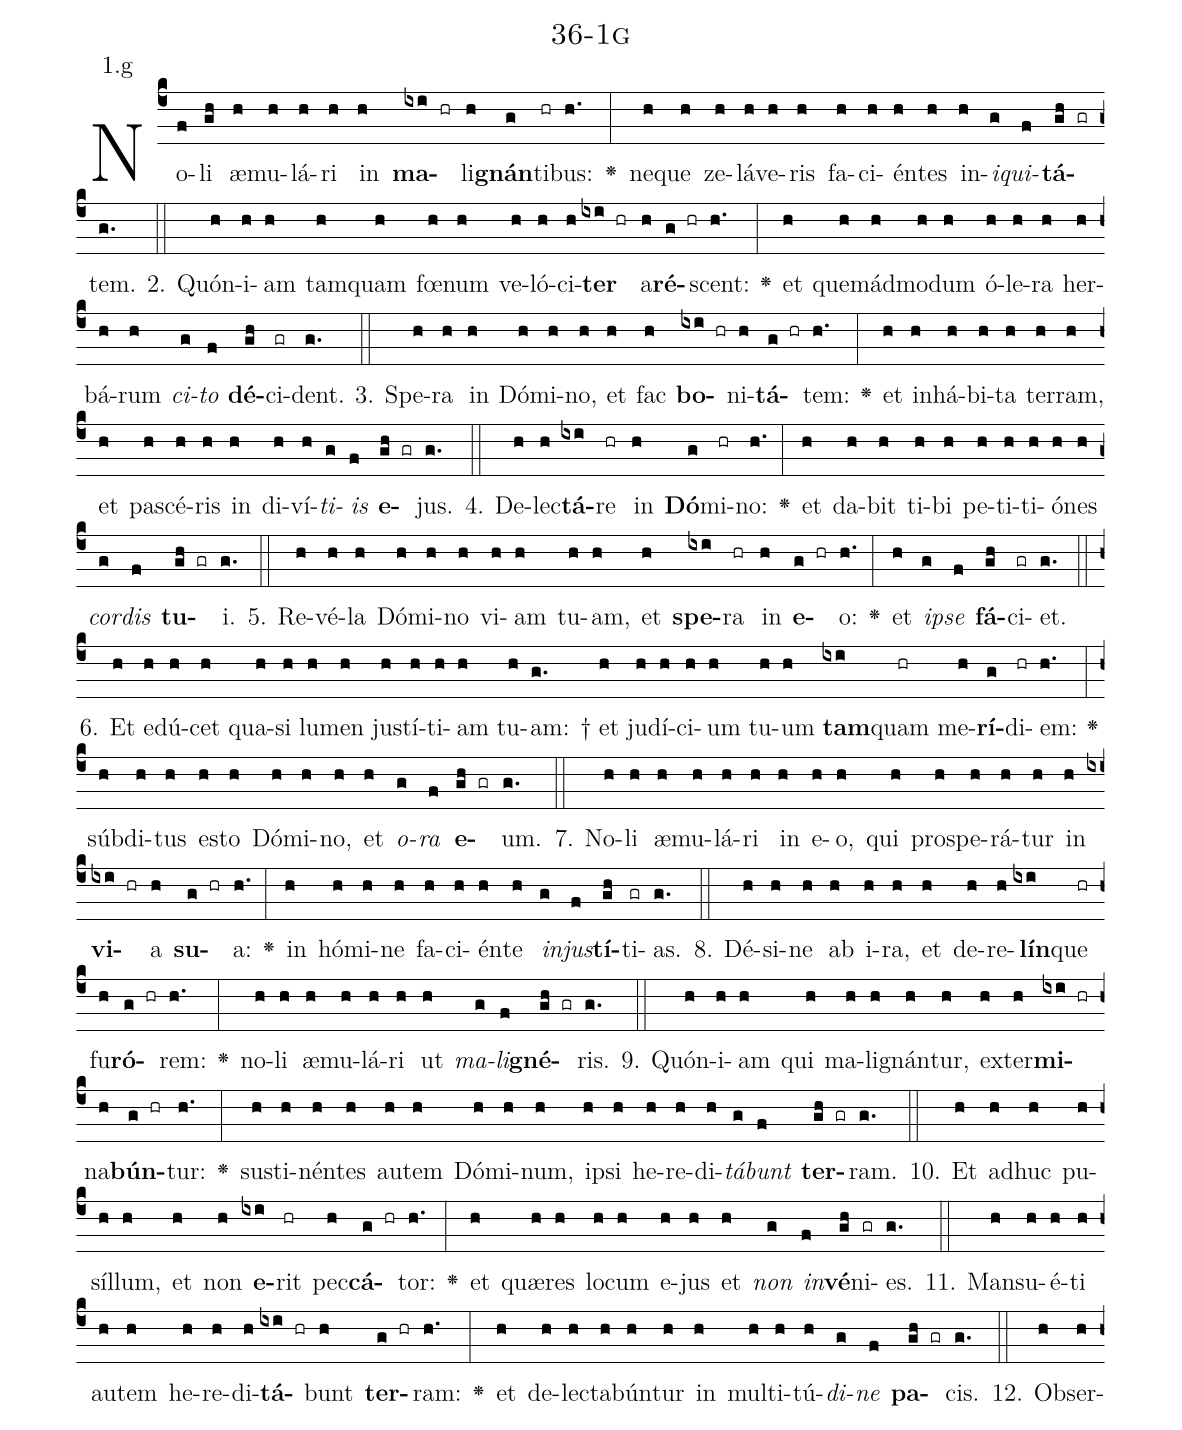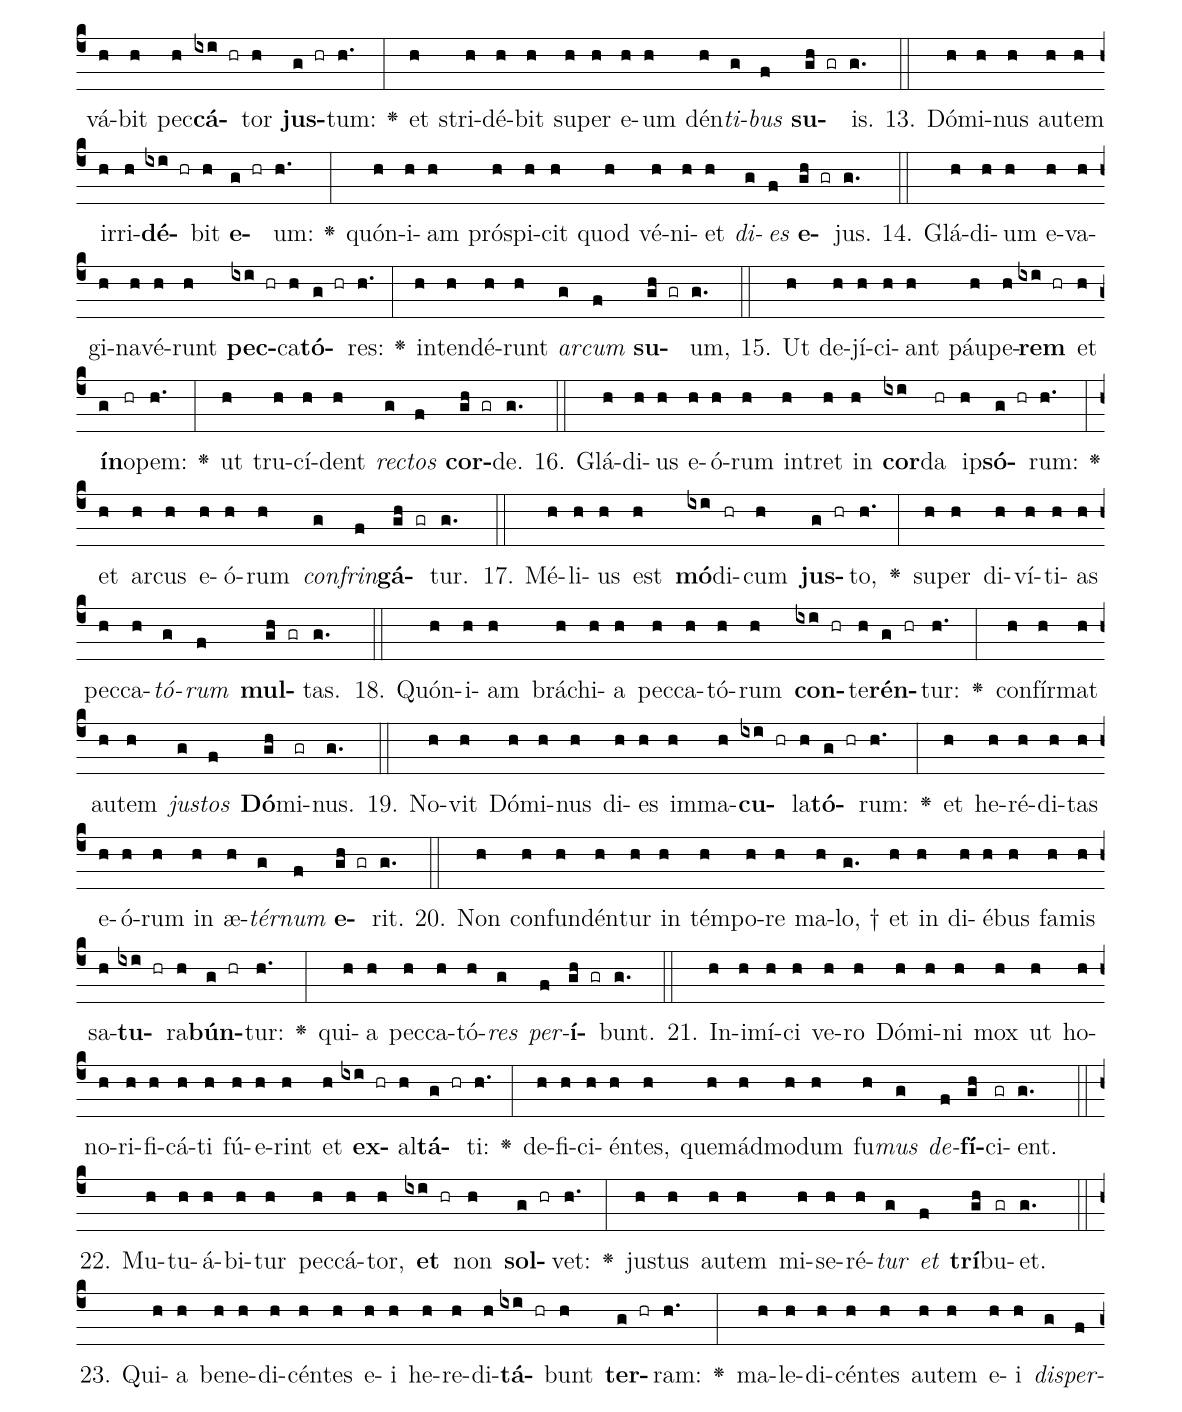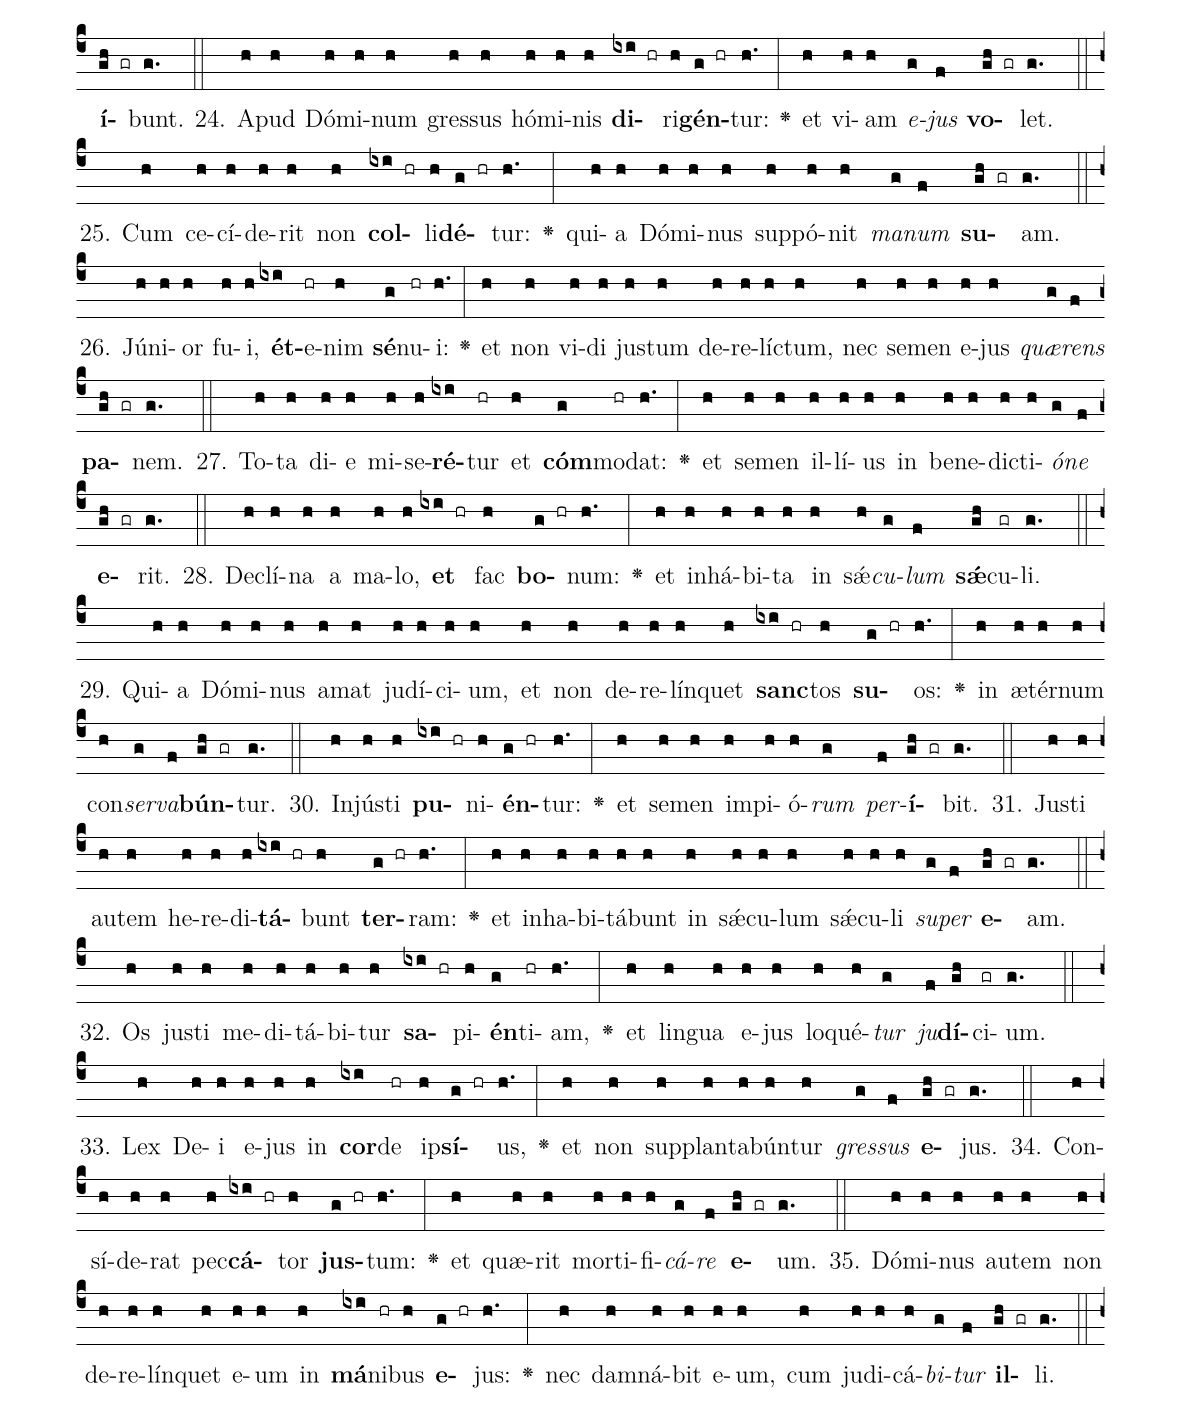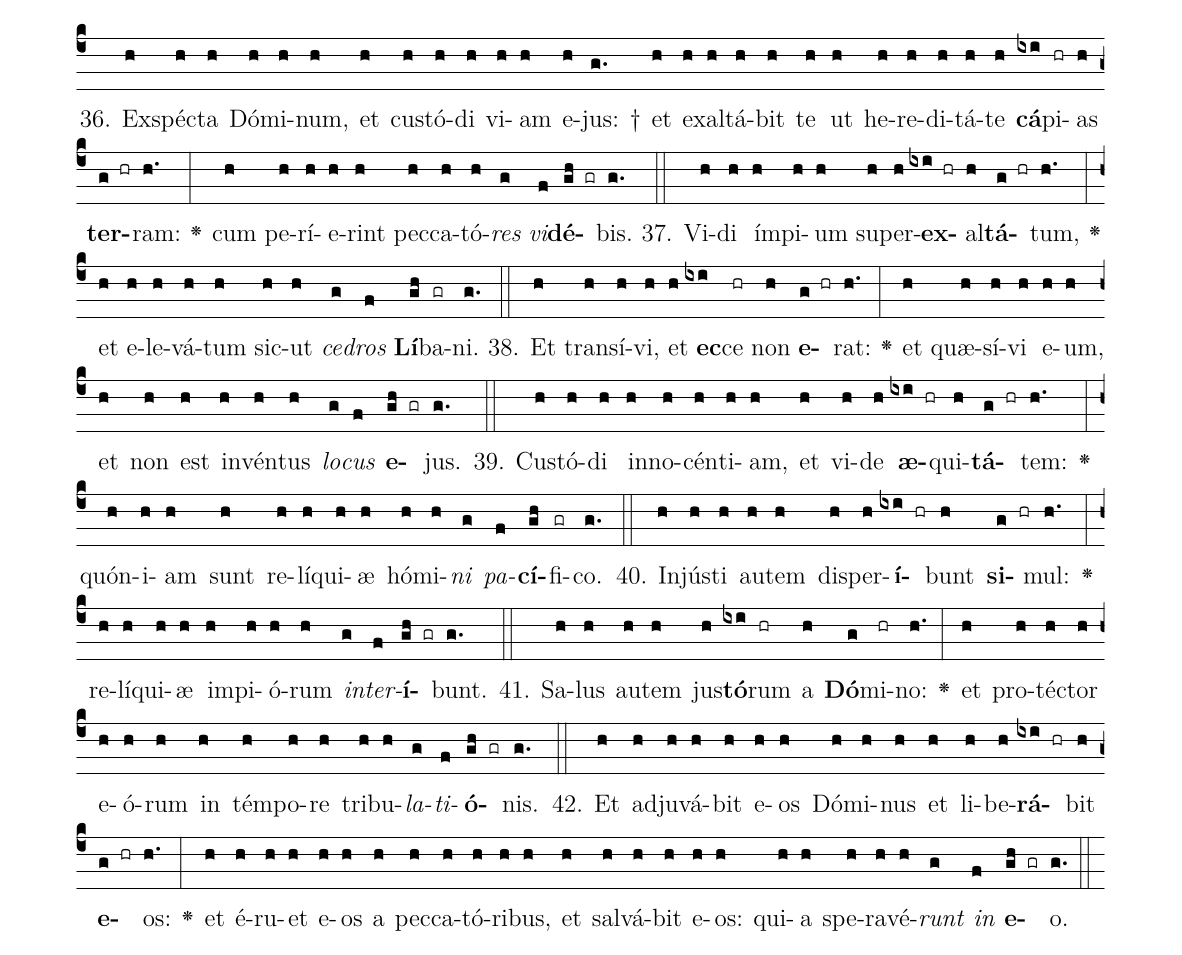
name: 36-1g;
annotation: 1.g;
%%
(c4)No(f)li(gh) æ(h)mu(h)lá(h)ri(h) in(h) <b>ma</b>(ixi hr)li(h)<b>gnán</b>(g)ti(hr)bus:(h.) <v>\greheightstar</v>(:) ne(h)que(h) ze(h)lá(h)ve(h)ris(h) fa(h)ci(h)én(h)tes(h) in(h)<i>i</i>(g)<i>qui</i>(f)<b>tá</b>(gh gr)tem.(g.) (::)
2. Quón(h)i(h)am(h) tam(h)quam(h) fœ(h)num(h) ve(h)ló(h)ci(h)<b>ter</b>(ixi hr) a(h)<b>ré</b>(g hr)scent:(h.) <v>\greheightstar</v>(:) et(h) quem(h)ád(h)mo(h)dum(h) ó(h)le(h)ra(h) her(h)bá(h)rum(h) <i>ci</i>(g)<i>to</i>(f) <b>dé</b>(gh)ci(gr)dent.(g.) (::)
3. Spe(h)ra(h) in(h) Dó(h)mi(h)no,(h) et(h) fac(h) <b>bo</b>(ixi hr)ni(h)<b>tá</b>(g hr)tem:(h.) <v>\greheightstar</v>(:) et(h) in(h)há(h)bi(h)ta(h) ter(h)ram,(h) et(h) pa(h)scé(h)ris(h) in(h) di(h)ví(h)<i>ti</i>(g)<i>is</i>(f) <b>e</b>(gh gr)jus.(g.) (::)
4. De(h)lec(h)<b>tá</b>(ixi)re(hr) in(h) <b>Dó</b>(g)mi(hr)no:(h.) <v>\greheightstar</v>(:) et(h) da(h)bit(h) ti(h)bi(h) pe(h)ti(h)ti(h)ó(h)nes(h) <i>cor</i>(g)<i>dis</i>(f) <b>tu</b>(gh gr)i.(g.) (::)
5. Re(h)vé(h)la(h) Dó(h)mi(h)no(h) vi(h)am(h) tu(h)am,(h) et(h) <b>spe</b>(ixi)ra(hr) in(h) <b>e</b>(g hr)o:(h.) <v>\greheightstar</v>(:) et(h) <i>ip</i>(g)<i>se</i>(f) <b>fá</b>(gh)ci(gr)et.(g.) (::)
6. Et(h) e(h)dú(h)cet(h) qua(h)si(h) lu(h)men(h) jus(h)tí(h)ti(h)am(h) tu(h)am: †(g.) et(h) ju(h)dí(h)ci(h)um(h) tu(h)um(h) <b>tam</b>(ixi)quam(hr) me(h)<b>rí</b>(g)di(hr)em:(h.) <v>\greheightstar</v>(:) súb(h)di(h)tus(h) es(h)to(h) Dó(h)mi(h)no,(h) et(h) <i>o</i>(g)<i>ra</i>(f) <b>e</b>(gh gr)um.(g.) (::)
7. No(h)li(h) æ(h)mu(h)lá(h)ri(h) in(h) e(h)o,(h) qui(h) pro(h)spe(h)rá(h)tur(h) in(h) <b>vi</b>(ixi hr)a(h) <b>su</b>(g hr)a:(h.) <v>\greheightstar</v>(:) in(h) hó(h)mi(h)ne(h) fa(h)ci(h)én(h)te(h) <i>in</i>(g)<i>jus</i>(f)<b>tí</b>(gh)ti(gr)as.(g.) (::)
8. Dé(h)si(h)ne(h) ab(h) i(h)ra,(h) et(h) de(h)re(h)<b>lín</b>(ixi)que(hr) fu(h)<b>ró</b>(g hr)rem:(h.) <v>\greheightstar</v>(:) no(h)li(h) æ(h)mu(h)lá(h)ri(h) ut(h) <i>ma</i>(g)<i>li</i>(f)<b>gné</b>(gh gr)ris.(g.) (::)
9. Quón(h)i(h)am(h) qui(h) ma(h)li(h)gnán(h)tur,(h) ex(h)ter(h)<b>mi</b>(ixi hr)na(h)<b>bún</b>(g hr)tur:(h.) <v>\greheightstar</v>(:) sus(h)ti(h)nén(h)tes(h) au(h)tem(h) Dó(h)mi(h)num,(h) ip(h)si(h) he(h)re(h)di(h)<i>tá</i>(g)<i>bunt</i>(f) <b>ter</b>(gh gr)ram.(g.) (::)
10. Et(h) ad(h)huc(h) pu(h)síl(h)lum,(h) et(h) non(h) <b>e</b>(ixi)rit(hr) pec(h)<b>cá</b>(g hr)tor:(h.) <v>\greheightstar</v>(:) et(h) quæ(h)res(h) lo(h)cum(h) e(h)jus(h) et(h) <i>non</i>(g) <i>in</i>(f)<b>vé</b>(gh)ni(gr)es.(g.) (::)
11. Man(h)su(h)é(h)ti(h) au(h)tem(h) he(h)re(h)di(h)<b>tá</b>(ixi hr)bunt(h) <b>ter</b>(g hr)ram:(h.) <v>\greheightstar</v>(:) et(h) de(h)lec(h)ta(h)bún(h)tur(h) in(h) mul(h)ti(h)tú(h)<i>di</i>(g)<i>ne</i>(f) <b>pa</b>(gh gr)cis.(g.) (::)
12. Ob(h)ser(h)vá(h)bit(h) pec(h)<b>cá</b>(ixi hr)tor(h) <b>jus</b>(g hr)tum:(h.) <v>\greheightstar</v>(:) et(h) stri(h)dé(h)bit(h) su(h)per(h) e(h)um(h) dén(h)<i>ti</i>(g)<i>bus</i>(f) <b>su</b>(gh gr)is.(g.) (::)
13. Dó(h)mi(h)nus(h) au(h)tem(h) ir(h)ri(h)<b>dé</b>(ixi hr)bit(h) <b>e</b>(g hr)um:(h.) <v>\greheightstar</v>(:) quón(h)i(h)am(h) pró(h)spi(h)cit(h) quod(h) vé(h)ni(h)et(h) <i>di</i>(g)<i>es</i>(f) <b>e</b>(gh gr)jus.(g.) (::)
14. Glá(h)di(h)um(h) e(h)va(h)gi(h)na(h)vé(h)runt(h) <b>pec</b>(ixi hr)ca(h)<b>tó</b>(g hr)res:(h.) <v>\greheightstar</v>(:) in(h)ten(h)dé(h)runt(h) <i>ar</i>(g)<i>cum</i>(f) <b>su</b>(gh gr)um,(g.) (::)
15. Ut(h) de(h)jí(h)ci(h)ant(h) páu(h)pe(h)<b>rem</b>(ixi hr) et(h) <b>ín</b>(g)o(hr)pem:(h.) <v>\greheightstar</v>(:) ut(h) tru(h)cí(h)dent(h) <i>rec</i>(g)<i>tos</i>(f) <b>cor</b>(gh gr)de.(g.) (::)
16. Glá(h)di(h)us(h) e(h)ó(h)rum(h) in(h)tret(h) in(h) <b>cor</b>(ixi)da(hr) ip(h)<b>só</b>(g hr)rum:(h.) <v>\greheightstar</v>(:) et(h) ar(h)cus(h) e(h)ó(h)rum(h) <i>con</i>(g)<i>frin</i>(f)<b>gá</b>(gh gr)tur.(g.) (::)
17. Mé(h)li(h)us(h) est(h) <b>mó</b>(ixi)di(hr)cum(h) <b>jus</b>(g hr)to,(h.) <v>\greheightstar</v>(:) su(h)per(h) di(h)ví(h)ti(h)as(h) pec(h)ca(h)<i>tó</i>(g)<i>rum</i>(f) <b>mul</b>(gh gr)tas.(g.) (::)
18. Quón(h)i(h)am(h) brá(h)chi(h)a(h) pec(h)ca(h)tó(h)rum(h) <b>con</b>(ixi hr)te(h)<b>rén</b>(g hr)tur:(h.) <v>\greheightstar</v>(:) con(h)fír(h)mat(h) au(h)tem(h) <i>jus</i>(g)<i>tos</i>(f) <b>Dó</b>(gh)mi(gr)nus.(g.) (::)
19. No(h)vit(h) Dó(h)mi(h)nus(h) di(h)es(h) im(h)ma(h)<b>cu</b>(ixi hr)la(h)<b>tó</b>(g hr)rum:(h.) <v>\greheightstar</v>(:) et(h) he(h)ré(h)di(h)tas(h) e(h)ó(h)rum(h) in(h) æ(h)<i>tér</i>(g)<i>num</i>(f) <b>e</b>(gh gr)rit.(g.) (::)
20. Non(h) con(h)fun(h)dén(h)tur(h) in(h) tém(h)po(h)re(h) ma(h)lo, †(g.) et(h) in(h) di(h)é(h)bus(h) fa(h)mis(h) sa(h)<b>tu</b>(ixi hr)ra(h)<b>bún</b>(g hr)tur:(h.) <v>\greheightstar</v>(:) qui(h)a(h) pec(h)ca(h)tó(h)<i>res</i>(g) <i>per</i>(f)<b>í</b>(gh gr)bunt.(g.) (::)
21. In(h)i(h)mí(h)ci(h) ve(h)ro(h) Dó(h)mi(h)ni(h) mox(h) ut(h) ho(h)no(h)ri(h)fi(h)cá(h)ti(h) fú(h)e(h)rint(h) et(h) <b>ex</b>(ixi hr)al(h)<b>tá</b>(g hr)ti:(h.) <v>\greheightstar</v>(:) de(h)fi(h)ci(h)én(h)tes,(h) quem(h)ád(h)mo(h)dum(h) fu(h)<i>mus</i>(g) <i>de</i>(f)<b>fí</b>(gh)ci(gr)ent.(g.) (::)
22. Mu(h)tu(h)á(h)bi(h)tur(h) pec(h)cá(h)tor,(h) <b>et</b>(ixi hr) non(h) <b>sol</b>(g hr)vet:(h.) <v>\greheightstar</v>(:) jus(h)tus(h) au(h)tem(h) mi(h)se(h)ré(h)<i>tur</i>(g) <i>et</i>(f) <b>trí</b>(gh)bu(gr)et.(g.) (::)
23. Qui(h)a(h) be(h)ne(h)di(h)cén(h)tes(h) e(h)i(h) he(h)re(h)di(h)<b>tá</b>(ixi hr)bunt(h) <b>ter</b>(g hr)ram:(h.) <v>\greheightstar</v>(:) ma(h)le(h)di(h)cén(h)tes(h) au(h)tem(h) e(h)i(h) <i>dis</i>(g)<i>per</i>(f)<b>í</b>(gh gr)bunt.(g.) (::)
24. A(h)pud(h) Dó(h)mi(h)num(h) gres(h)sus(h) hó(h)mi(h)nis(h) <b>di</b>(ixi hr)ri(h)<b>gén</b>(g hr)tur:(h.) <v>\greheightstar</v>(:) et(h) vi(h)am(h) <i>e</i>(g)<i>jus</i>(f) <b>vo</b>(gh gr)let.(g.) (::)
25. Cum(h) ce(h)cí(h)de(h)rit(h) non(h) <b>col</b>(ixi hr)li(h)<b>dé</b>(g hr)tur:(h.) <v>\greheightstar</v>(:) qui(h)a(h) Dó(h)mi(h)nus(h) sup(h)pó(h)nit(h) <i>ma</i>(g)<i>num</i>(f) <b>su</b>(gh gr)am.(g.) (::)
26. Jú(h)ni(h)or(h) fu(h)i,(h) <b>ét</b>(ixi)e(hr)nim(h) <b>sé</b>(g)nu(hr)i:(h.) <v>\greheightstar</v>(:) et(h) non(h) vi(h)di(h) jus(h)tum(h) de(h)re(h)líc(h)tum,(h) nec(h) se(h)men(h) e(h)jus(h) <i>quæ</i>(g)<i>rens</i>(f) <b>pa</b>(gh gr)nem.(g.) (::)
27. To(h)ta(h) di(h)e(h) mi(h)se(h)<b>ré</b>(ixi)tur(hr) et(h) <b>cóm</b>(g)mo(hr)dat:(h.) <v>\greheightstar</v>(:) et(h) se(h)men(h) il(h)lí(h)us(h) in(h) be(h)ne(h)dic(h)ti(h)<i>ó</i>(g)<i>ne</i>(f) <b>e</b>(gh gr)rit.(g.) (::)
28. De(h)clí(h)na(h) a(h) ma(h)lo,(h) <b>et</b>(ixi hr) fac(h) <b>bo</b>(g hr)num:(h.) <v>\greheightstar</v>(:) et(h) in(h)há(h)bi(h)ta(h) in(h) sǽ(h)<i>cu</i>(g)<i>lum</i>(f) <b>sǽ</b>(gh)cu(gr)li.(g.) (::)
29. Qui(h)a(h) Dó(h)mi(h)nus(h) a(h)mat(h) ju(h)dí(h)ci(h)um,(h) et(h) non(h) de(h)re(h)lín(h)quet(h) <b>sanc</b>(ixi hr)tos(h) <b>su</b>(g hr)os:(h.) <v>\greheightstar</v>(:) in(h) æ(h)tér(h)num(h) con(h)<i>ser</i>(g)<i>va</i>(f)<b>bún</b>(gh gr)tur.(g.) (::)
30. In(h)jús(h)ti(h) <b>pu</b>(ixi hr)ni(h)<b>én</b>(g hr)tur:(h.) <v>\greheightstar</v>(:) et(h) se(h)men(h) im(h)pi(h)ó(h)<i>rum</i>(g) <i>per</i>(f)<b>í</b>(gh gr)bit.(g.) (::)
31. Jus(h)ti(h) au(h)tem(h) he(h)re(h)di(h)<b>tá</b>(ixi hr)bunt(h) <b>ter</b>(g hr)ram:(h.) <v>\greheightstar</v>(:) et(h) in(h)ha(h)bi(h)tá(h)bunt(h) in(h) sǽ(h)cu(h)lum(h) sǽ(h)cu(h)li(h) <i>su</i>(g)<i>per</i>(f) <b>e</b>(gh gr)am.(g.) (::)
32. Os(h) jus(h)ti(h) me(h)di(h)tá(h)bi(h)tur(h) <b>sa</b>(ixi hr)pi(h)<b>én</b>(g)ti(hr)am,(h.) <v>\greheightstar</v>(:) et(h) lin(h)gua(h) e(h)jus(h) lo(h)qué(h)<i>tur</i>(g) <i>ju</i>(f)<b>dí</b>(gh)ci(gr)um.(g.) (::)
33. Lex(h) De(h)i(h) e(h)jus(h) in(h) <b>cor</b>(ixi)de(hr) ip(h)<b>sí</b>(g hr)us,(h.) <v>\greheightstar</v>(:) et(h) non(h) sup(h)plan(h)ta(h)bún(h)tur(h) <i>gres</i>(g)<i>sus</i>(f) <b>e</b>(gh gr)jus.(g.) (::)
34. Con(h)sí(h)de(h)rat(h) pec(h)<b>cá</b>(ixi hr)tor(h) <b>jus</b>(g hr)tum:(h.) <v>\greheightstar</v>(:) et(h) quæ(h)rit(h) mor(h)ti(h)fi(h)<i>cá</i>(g)<i>re</i>(f) <b>e</b>(gh gr)um.(g.) (::)
35. Dó(h)mi(h)nus(h) au(h)tem(h) non(h) de(h)re(h)lín(h)quet(h) e(h)um(h) in(h) <b>má</b>(ixi)ni(hr)bus(h) <b>e</b>(g hr)jus:(h.) <v>\greheightstar</v>(:) nec(h) dam(h)ná(h)bit(h) e(h)um,(h) cum(h) ju(h)di(h)cá(h)<i>bi</i>(g)<i>tur</i>(f) <b>il</b>(gh gr)li.(g.) (::)
36. Ex(h)spéc(h)ta(h) Dó(h)mi(h)num,(h) et(h) cus(h)tó(h)di(h) vi(h)am(h) e(h)jus: †(g.) et(h) ex(h)al(h)tá(h)bit(h) te(h) ut(h) he(h)re(h)di(h)tá(h)te(h) <b>cá</b>(ixi)pi(hr)as(h) <b>ter</b>(g hr)ram:(h.) <v>\greheightstar</v>(:) cum(h) pe(h)rí(h)e(h)rint(h) pec(h)ca(h)tó(h)<i>res</i>(g) <i>vi</i>(f)<b>dé</b>(gh gr)bis.(g.) (::)
37. Vi(h)di(h) ím(h)pi(h)um(h) su(h)per(h)<b>ex</b>(ixi hr)al(h)<b>tá</b>(g hr)tum,(h.) <v>\greheightstar</v>(:) et(h) e(h)le(h)vá(h)tum(h) sic(h)ut(h) <i>ce</i>(g)<i>dros</i>(f) <b>Lí</b>(gh)ba(gr)ni.(g.) (::)
38. Et(h) trans(h)í(h)vi,(h) et(h) <b>ec</b>(ixi)ce(hr) non(h) <b>e</b>(g hr)rat:(h.) <v>\greheightstar</v>(:) et(h) quæ(h)sí(h)vi(h) e(h)um,(h) et(h) non(h) est(h) in(h)vén(h)tus(h) <i>lo</i>(g)<i>cus</i>(f) <b>e</b>(gh gr)jus.(g.) (::)
39. Cus(h)tó(h)di(h) in(h)no(h)cén(h)ti(h)am,(h) et(h) vi(h)de(h) <b>æ</b>(ixi hr)qui(h)<b>tá</b>(g hr)tem:(h.) <v>\greheightstar</v>(:) quón(h)i(h)am(h) sunt(h) re(h)lí(h)qui(h)æ(h) hó(h)mi(h)<i>ni</i>(g) <i>pa</i>(f)<b>cí</b>(gh)fi(gr)co.(g.) (::)
40. In(h)jús(h)ti(h) au(h)tem(h) dis(h)per(h)<b>í</b>(ixi hr)bunt(h) <b>si</b>(g hr)mul:(h.) <v>\greheightstar</v>(:) re(h)lí(h)qui(h)æ(h) im(h)pi(h)ó(h)rum(h) <i>in</i>(g)<i>ter</i>(f)<b>í</b>(gh gr)bunt.(g.) (::)
41. Sa(h)lus(h) au(h)tem(h) jus(h)<b>tó</b>(ixi)rum(hr) a(h) <b>Dó</b>(g)mi(hr)no:(h.) <v>\greheightstar</v>(:) et(h) pro(h)téc(h)tor(h) e(h)ó(h)rum(h) in(h) tém(h)po(h)re(h) tri(h)bu(h)<i>la</i>(g)<i>ti</i>(f)<b>ó</b>(gh gr)nis.(g.) (::)
42. Et(h) ad(h)ju(h)vá(h)bit(h) e(h)os(h) Dó(h)mi(h)nus(h) et(h) li(h)be(h)<b>rá</b>(ixi hr)bit(h) <b>e</b>(g hr)os:(h.) <v>\greheightstar</v>(:) et(h) é(h)ru(h)et(h) e(h)os(h) a(h) pec(h)ca(h)tó(h)ri(h)bus,(h) et(h) sal(h)vá(h)bit(h) e(h)os:(h) qui(h)a(h) spe(h)ra(h)vé(h)<i>runt</i>(g) <i>in</i>(f) <b>e</b>(gh gr)o.(g.) (::)
